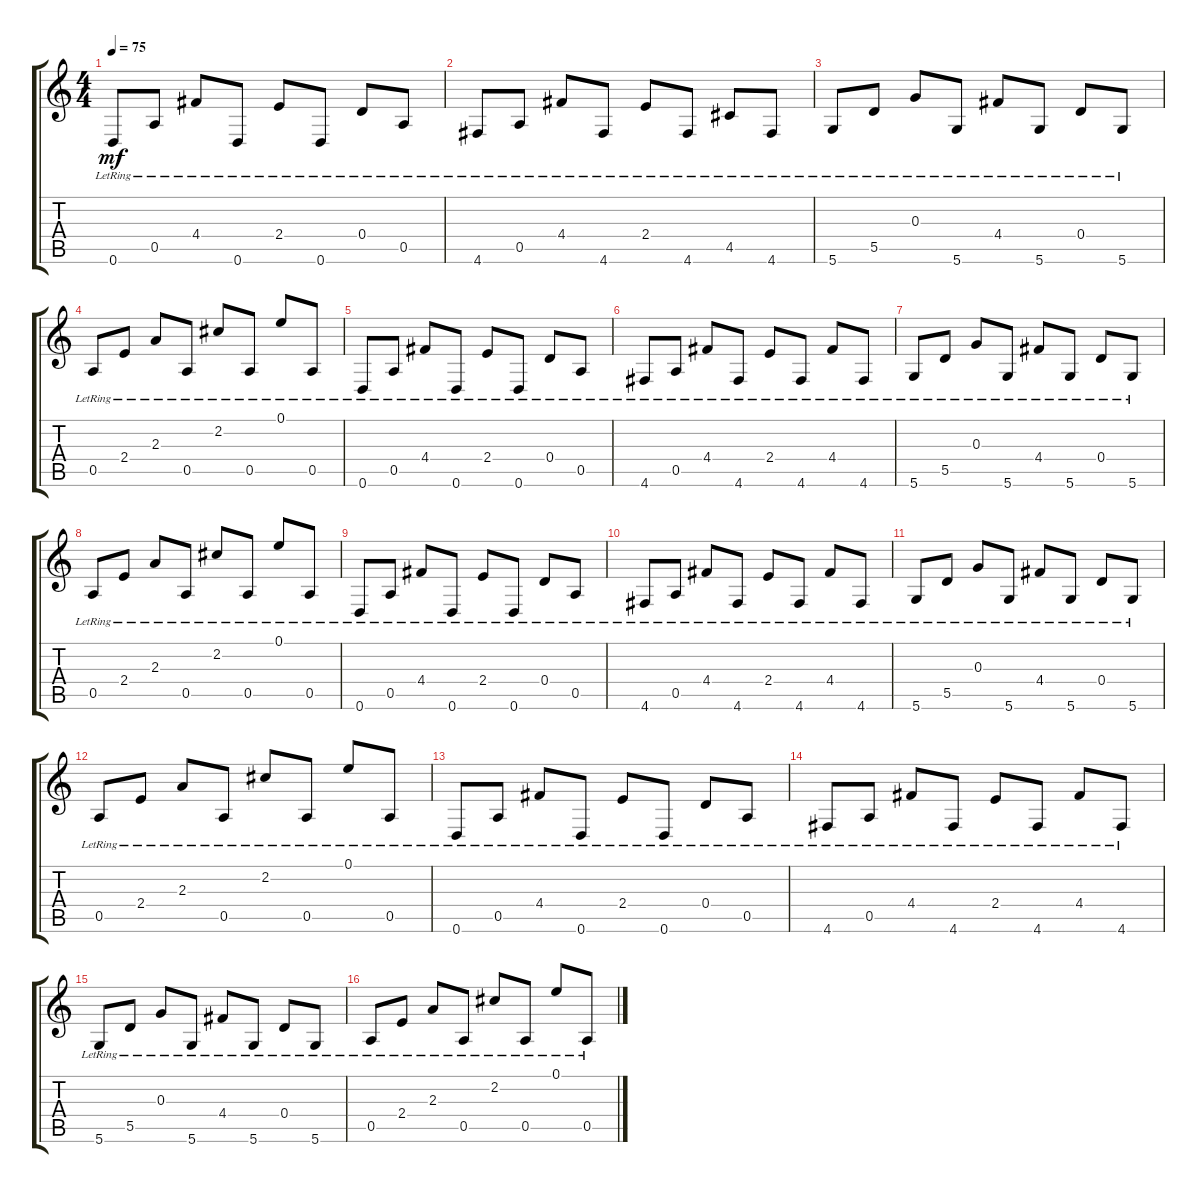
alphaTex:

\track "" {instrument electricguitarjazz}
\staff {score tabs}
\tuning (E4 B3 G3 D3 A2 D2) {hide}
\ts (4 4)
\tempo 75
\clef g2
\ks c
0.6{lr}.8{dy mf} 0.5{lr}.8 4.4{lr}.8 0.6{lr}.8 2.4{lr}.8 0.6{lr}.8 0.4{lr}.8 0.5{lr}.8 |
4.6{lr}.8 0.5{lr}.8 4.4{lr}.8 4.6{lr}.8 2.4{lr}.8 4.6{lr}.8 4.5{lr}.8 4.6{lr}.8 |
5.6{lr}.8 5.5{lr}.8 0.3{lr}.8 5.6{lr}.8 4.4{lr}.8 5.6{lr}.8 0.4{lr}.8 5.6{lr}.8 |
0.5{lr}.8 2.4{lr}.8 2.3{lr}.8 0.5{lr}.8 2.2{lr}.8 0.5{lr}.8 0.1{lr}.8 0.5{lr}.8 |
0.6{lr}.8 0.5{lr}.8 4.4{lr}.8 0.6{lr}.8 2.4{lr}.8 0.6{lr}.8 0.4{lr}.8 0.5{lr}.8 |
4.6{lr}.8 0.5{lr}.8 4.4{lr}.8 4.6{lr}.8 2.4{lr}.8 4.6{lr}.8 4.4{lr}.8 4.6{lr}.8 |
5.6{lr}.8 5.5{lr}.8 0.3{lr}.8 5.6{lr}.8 4.4{lr}.8 5.6{lr}.8 0.4{lr}.8 5.6{lr}.8 |
0.5{lr}.8 2.4{lr}.8 2.3{lr}.8 0.5{lr}.8 2.2{lr}.8 0.5{lr}.8 0.1{lr}.8 0.5{lr}.8 |
0.6{lr}.8{volume 11} 0.5{lr}.8 4.4{lr}.8 0.6{lr}.8 2.4{lr}.8 0.6{lr}.8 0.4{lr}.8 0.5{lr}.8 |
4.6{lr}.8 0.5{lr}.8 4.4{lr}.8 4.6{lr}.8 2.4{lr}.8 4.6{lr}.8 4.4{lr}.8 4.6{lr}.8 |
5.6{lr}.8{volume 8} 5.5{lr}.8 0.3{lr}.8 5.6{lr}.8 4.4{lr}.8 5.6{lr}.8 0.4{lr}.8 5.6{lr}.8 |
0.5{lr}.8 2.4{lr}.8 2.3{lr}.8 0.5{lr}.8 2.2{lr}.8 0.5{lr}.8 0.1{lr}.8 0.5{lr}.8 |
0.6{lr}.8{volume 5} 0.5{lr}.8 4.4{lr}.8 0.6{lr}.8 2.4{lr}.8 0.6{lr}.8 0.4{lr}.8 0.5{lr}.8 |
4.6{lr}.8 0.5{lr}.8 4.4{lr}.8 4.6{lr}.8 2.4{lr}.8 4.6{lr}.8 4.4{lr}.8 4.6{lr}.8 |
5.6{lr}.8{volume 3} 5.5{lr}.8 0.3{lr}.8 5.6{lr}.8 4.4{lr}.8 5.6{lr}.8 0.4{lr}.8 5.6{lr}.8 |
0.5{lr}.8 2.4{lr}.8 2.3{lr}.8 0.5{lr}.8 2.2{lr}.8 0.5{lr}.8 0.1{lr}.8 0.5{lr}.8
